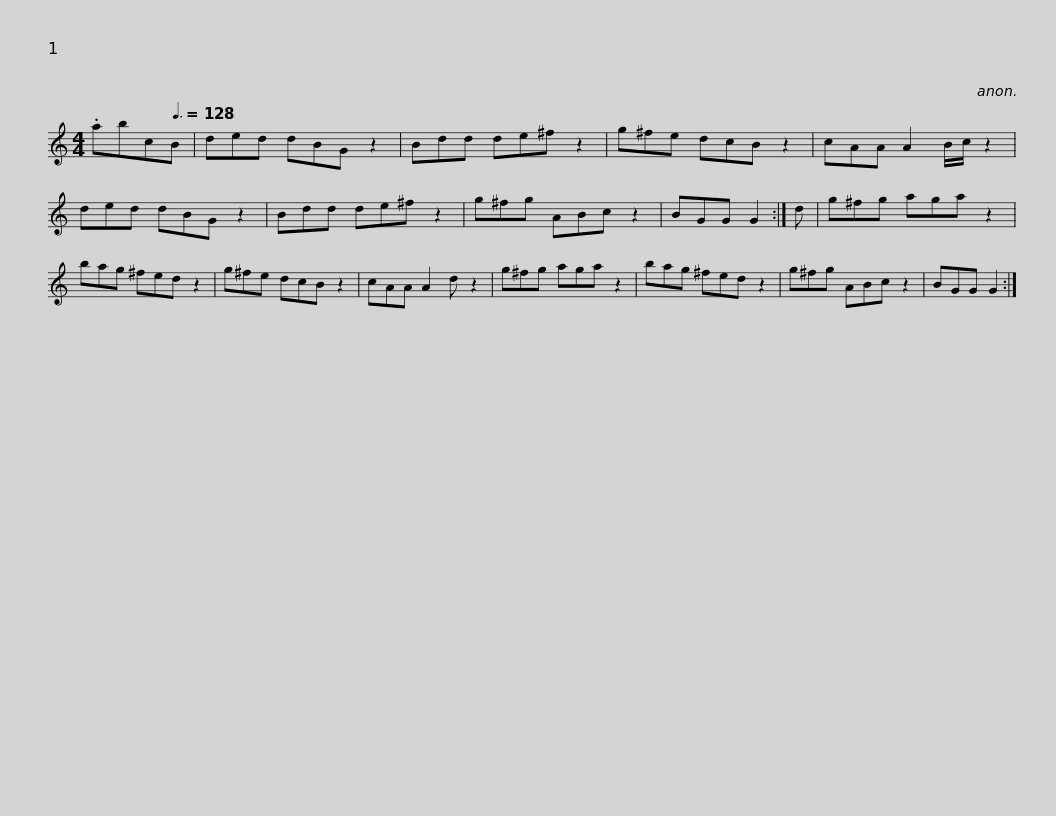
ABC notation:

X:1
L:1/8
M:4/4
I:linebreak $
K:C
V:1 treble
V:1
 .abc[Q:3/8=128]B | ded dBG z2 | Bdd de^f z2 | g^fe dcB z2 | cAA A2 B/c/ z2 | %5
 ded dBG z2 |$ Bdd de^f z2 | g^fg ABc z2 | BGG G2 :| d | %10
 g^fg aga z2 | bag ^fed z2 | g^fe dcB z2 |$ cAA A2 d z2 | g^fg aga z2 | %15
 bag ^fed z2 | g^fg ABc z2 | BGG G2 :| %18
